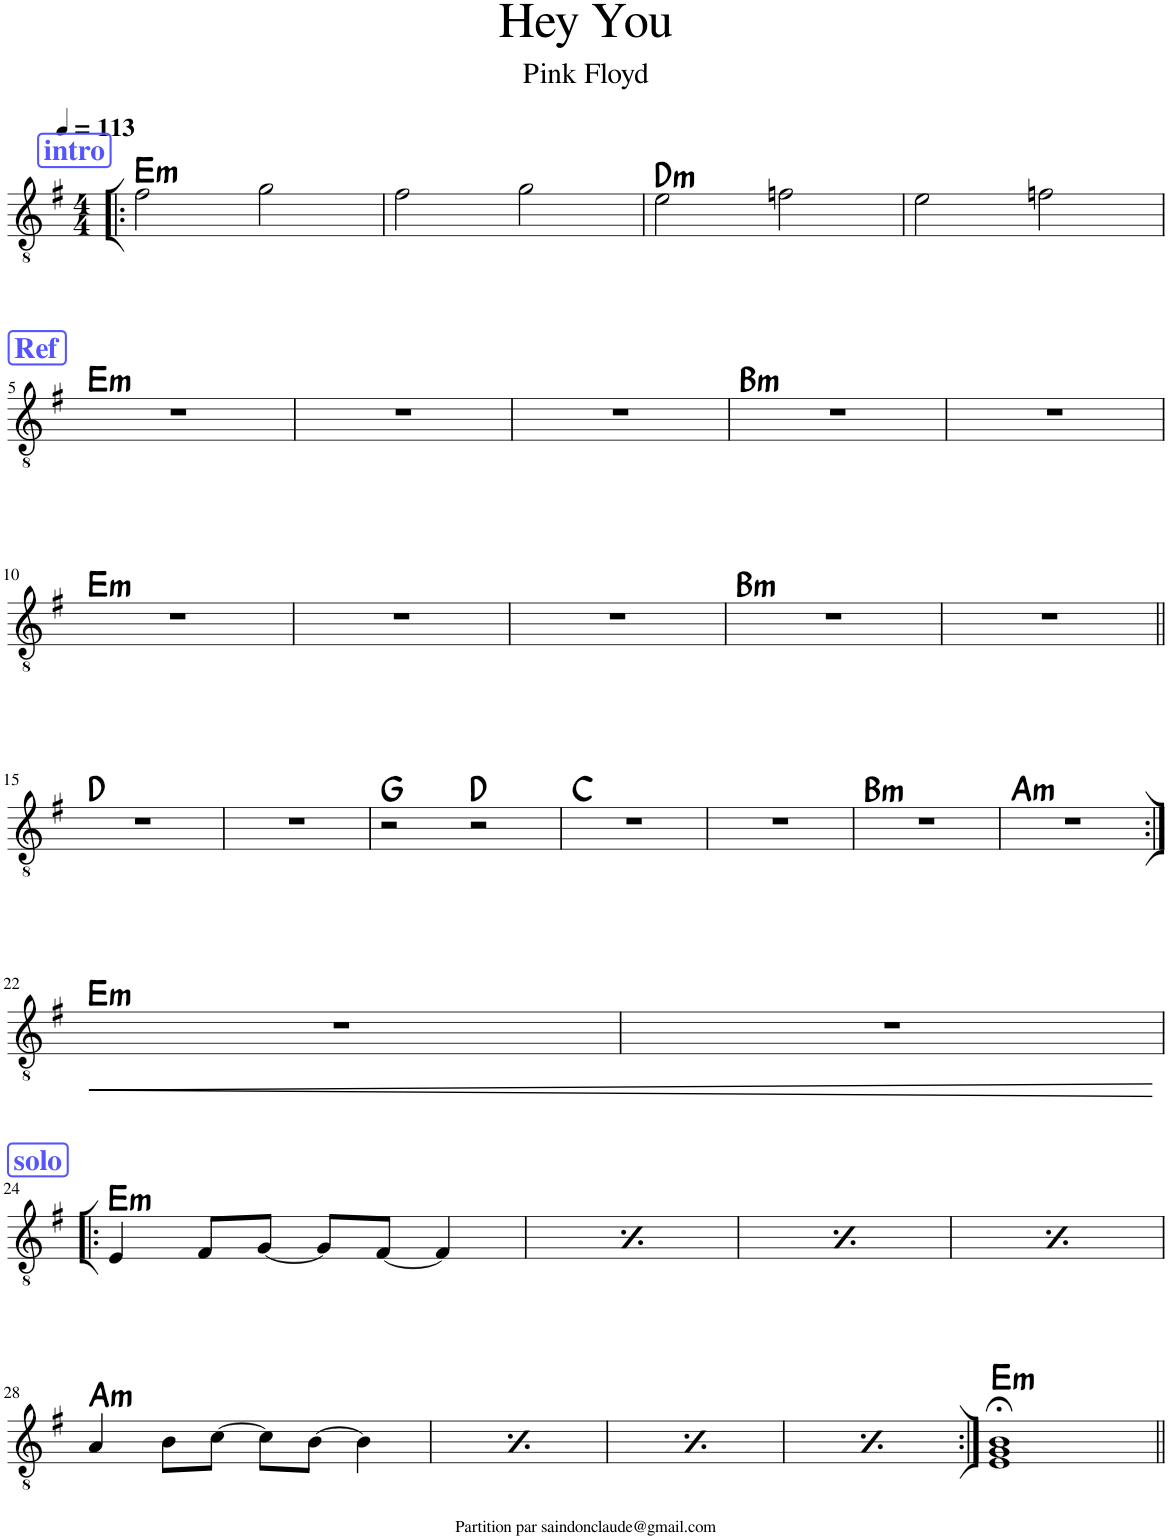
**kern	**dynam	**harte
*part1	*part1	*part1
*staff1	*staff1	*
*I"Classical Guitar	*	*
*I'Guit.	*	*
*clefGv2	*	*
*k[f#]	*	*
*M4/4	*	*
*MM113	*	*
!!LO:REH:place=s1:a:B:cj:color=#5555FF:fs=14:t=intro
=1!|:	=1!|:	=1!|:
!	!	!LO:H:kt=m
2f#\	.	E:min
2g\	.	.
=2	=2	=2
2f#\	.	.
2g\	.	.
=3	=3	=3
!	!	!LO:H:kt=m
2e\	.	D:min
2fn\	.	.
=4	=4	=4
2e\	.	.
2fn\	.	.
!!LO:LB:g=z
!!LO:REH:place=s1:a:B:cj:color=#5555FF:fs=14:t=Ref
=5	=5	=5
!	!	!LO:H:kt=m
1r	.	E:min
=6	=6	=6
1r	.	.
=7	=7	=7
1r	.	.
=8	=8	=8
!	!	!LO:H:kt=m
1r	.	B:min
=9	=9	=9
1r	.	.
!!LO:LB:g=z
=10	=10	=10
!	!	!LO:H:kt=m
1r	.	E:min
=11	=11	=11
1r	.	.
=12	=12	=12
1r	.	.
=13	=13	=13
!	!	!LO:H:kt=m
1r	.	B:min
=14	=14	=14
1r	.	.
!!LO:LB:g=z
=15||	=15||	=15||
1r	.	D:maj
=16	=16	=16
1r	.	.
=17	=17	=17
2r	.	G:maj
2r	.	D:maj
=18	=18	=18
1r	.	C:maj
=19	=19	=19
1r	.	.
=20	=20	=20
!	!	!LO:H:kt=m
1r	.	B:min
=21	=21	=21
!	!	!LO:H:kt=m
1r	.	A:min
!!LO:LB:g=z
=22:|!	=22:|!	=22:|!
!	!LO:HP:b	!LO:H:kt=m
1r	<	E:min
=23	=23	=23
1r	.	.
.	[	.
!!LO:LB:g=z
!!LO:REH:place=s1:a:B:cj:color=#5555FF:fs=14:t=solo
=24!|:	=24!|:	=24!|:
!	!	!LO:H:kt=m
4E/	.	E:min
8F#/L	.	.
[8G/J	.	.
8G/L]	.	.
[8F#/J	.	.
4F#/]	.	.
!!LO:REH:place=s1:a:B:cj:color=#5555FF:fs=14:t=solo
=25	=25	=25
!	!	!LO:H:kt=m
4E/	.	E:min
8F#/L	.	.
[8G/J	.	.
8G/L]	.	.
[8F#/J	.	.
4F#/]	.	.
!!LO:REH:place=s1:a:B:cj:color=#5555FF:fs=14:t=solo
=26	=26	=26
!	!	!LO:H:kt=m
4E/	.	E:min
8F#/L	.	.
[8G/J	.	.
8G/L]	.	.
[8F#/J	.	.
4F#/]	.	.
!!LO:REH:place=s1:a:B:cj:color=#5555FF:fs=14:t=solo
=27	=27	=27
!	!	!LO:H:kt=m
4E/	.	E:min
8F#/L	.	.
[8G/J	.	.
8G/L]	.	.
[8F#/J	.	.
4F#/]	.	.
!!LO:LB:g=z
=28	=28	=28
!	!	!LO:H:kt=m
4A/	.	A:min
8B\L	.	.
[8c\J	.	.
8c\L]	.	.
[8B\J	.	.
4B\]	.	.
=29	=29	=29
!	!	!LO:H:kt=m
4A/	.	A:min
8B\L	.	.
[8c\J	.	.
8c\L]	.	.
[8B\J	.	.
4B\]	.	.
=30	=30	=30
!	!	!LO:H:kt=m
4A/	.	A:min
8B\L	.	.
[8c\J	.	.
8c\L]	.	.
[8B\J	.	.
4B\]	.	.
=31	=31	=31
!	!	!LO:H:kt=m
4A/	.	A:min
8B\L	.	.
[8c\J	.	.
8c\L]	.	.
[8B\J	.	.
4B\]	.	.
=32:|!	=32:|!	=32:|!
!	!	!LO:H:kt=m
1E;< 1G;< 1B;<	.	E:min
=||	=||	=||
*-	*-	*-
